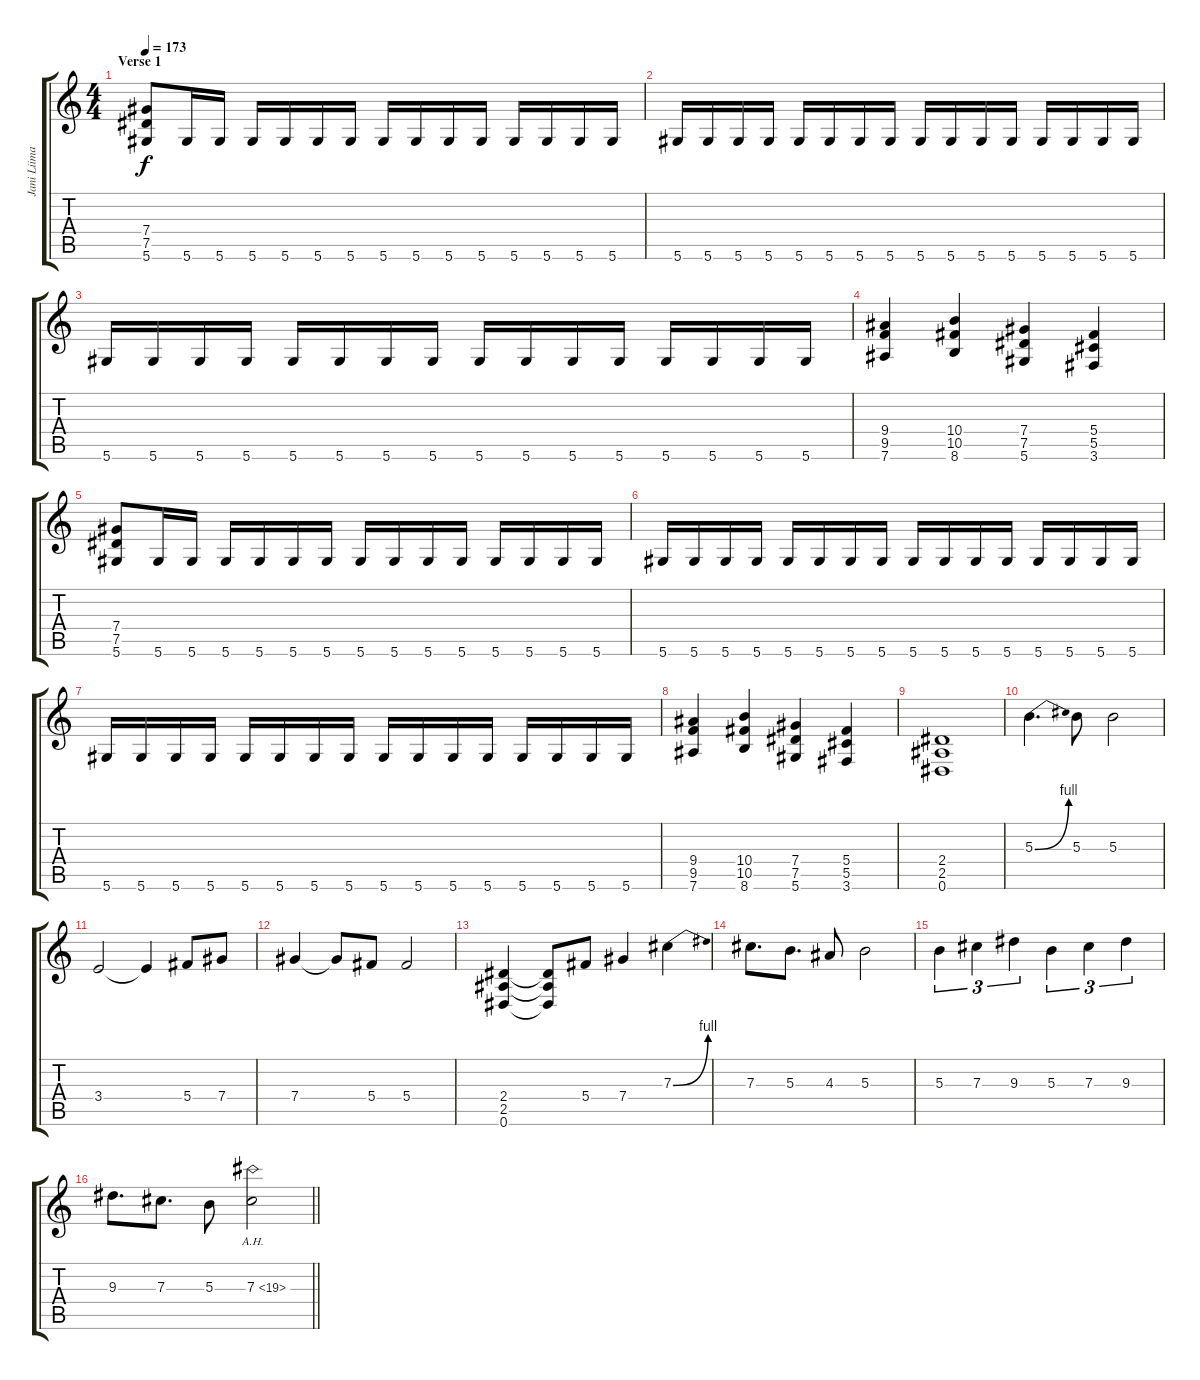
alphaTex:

\track ("Jani Liimatainen - Guitar I" "Jani Liima") {instrument distortionguitar}
\staff {score tabs}
\tuning (Eb4 Bb3 Gb3 Db3 Ab2 Eb2) {hide}
\ts (4 4)
\section ("" "Verse 1")
\tempo 173
\clef g2
\ks aminor
(7.4 7.5 5.6).8{dy f} 5.6.16 5.6.16 5.6.16 5.6.16 5.6.16 5.6.16 5.6.16 5.6.16 5.6.16 5.6.16 5.6.16 5.6.16 5.6.16 5.6.16 |
5.6.16 5.6.16 5.6.16 5.6.16 5.6.16 5.6.16 5.6.16 5.6.16 5.6.16 5.6.16 5.6.16 5.6.16 5.6.16 5.6.16 5.6.16 5.6.16 |
5.6.16 5.6.16 5.6.16 5.6.16 5.6.16 5.6.16 5.6.16 5.6.16 5.6.16 5.6.16 5.6.16 5.6.16 5.6.16 5.6.16 5.6.16 5.6.16 |
(9.4 9.5 7.6).4 (10.4 10.5 8.6).4 (7.4 7.5 5.6).4 (5.4 5.5 3.6).4 |
(7.4 7.5 5.6).8 5.6.16 5.6.16 5.6.16 5.6.16 5.6.16 5.6.16 5.6.16 5.6.16 5.6.16 5.6.16 5.6.16 5.6.16 5.6.16 5.6.16 |
5.6.16 5.6.16 5.6.16 5.6.16 5.6.16 5.6.16 5.6.16 5.6.16 5.6.16 5.6.16 5.6.16 5.6.16 5.6.16 5.6.16 5.6.16 5.6.16 |
5.6.16 5.6.16 5.6.16 5.6.16 5.6.16 5.6.16 5.6.16 5.6.16 5.6.16 5.6.16 5.6.16 5.6.16 5.6.16 5.6.16 5.6.16 5.6.16 |
(9.4 9.5 7.6).4 (10.4 10.5 8.6).4 (7.4 7.5 5.6).4 (5.4 5.5 3.6).4 |
(2.4 2.5 0.6).1 |
5.3{be (bend 0 0 60 4)}.4{d} 5.3.8 5.3.2 |
3.4.2 3.4{t}.4 5.4.8 7.4.8 |
7.4.4 7.4{t}.8 5.4.8 5.4.2 |
(2.4 2.5 0.6).4 (2.4{t} 2.5{t} 0.6{t}).8 5.4.8 7.4.4 7.3{be (bend 0 0 60 4)}.4 |
7.3.8{d} 5.3.8{d} 4.3.8 5.3.2 |
5.3.4{tu (3 2)} 7.3.4{tu (3 2)} 9.3.4{tu (3 2)} 5.3.4{tu (3 2)} 7.3.4{tu (3 2)} 9.3.4{tu (3 2)} |
\barLineRight lightlight
9.3.8{d} 7.3.8{d} 5.3.8 7.3{ah 12}.2
